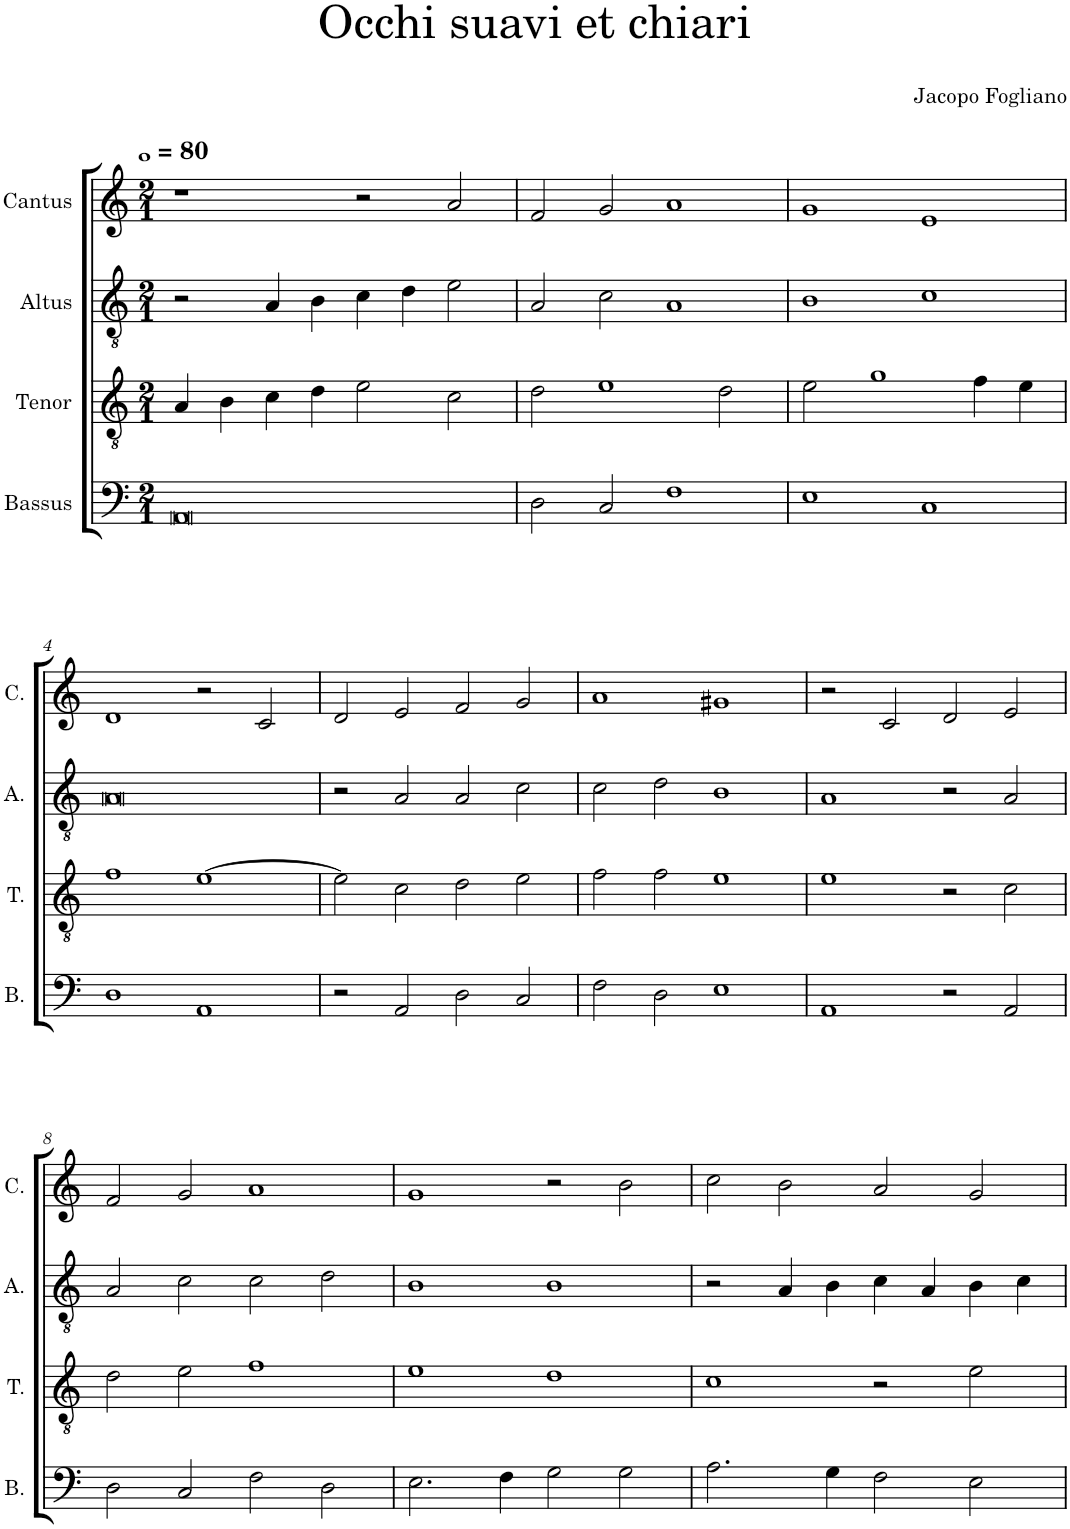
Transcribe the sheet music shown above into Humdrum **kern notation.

**kern	**kern	**kern	**kern
*part4	*part3	*part2	*part1
*staff4	*staff3	*staff2	*staff1
*I"Bassus	*I"Tenor	*I"Altus	*I"Cantus
*I'B.	*I'T.	*I'A.	*I'C.
*clefF4	*clefGv2	*clefGv2	*clefG2
*k[]	*k[]	*k[]	*k[]
*M2/1	*M2/1	*M2/1	*M2/1
*MM320	*MM320	*MM320	*MM320
=1	=1	=1	=1
0AA	4A/	2r	1r
.	4B\	.	.
.	4c\	4A/	.
.	4d\	4B\	.
.	2e\	4c\	2r
.	.	4d\	.
.	2c\	2e\	2a/
=2	=2	=2	=2
2D\	2d\	2A/	2f/
2C/	1e	2c\	2g/
1F	.	1A	1a
.	2d\	.	.
=3	=3	=3	=3
1E	2e\	1B	1g
.	1g	.	.
1C	.	1c	1e
.	4f\	.	.
.	4e\	.	.
!!LO:LB:g=z
=4	=4	=4	=4
1D	1f	0A	1d
1AA	[1e	.	2r
.	.	.	2c/
=5	=5	=5	=5
2r	2e\]	2r	2d/
2AA/	2c\	2A/	2e/
2D\	2d\	2A/	2f/
2C/	2e\	2c\	2g/
=6	=6	=6	=6
2F\	2f\	2c\	1a
2D\	2f\	2d\	.
1E	1e	1B	1g#X
=7	=7	=7	=7
1AA	1e	1A	2r
.	.	.	2c/
2r	2r	2r	2d/
2AA/	2c\	2A/	2e/
!!LO:LB:g=z
=8	=8	=8	=8
2D\	2d\	2A/	2f/
2C/	2e\	2c\	2g/
2F\	1f	2c\	1a
2D\	.	2d\	.
=9	=9	=9	=9
2.E\	1e	1B	1g
4F\	.	.	.
2G\	1d	1B	2r
2G\	.	.	2b\
=10	=10	=10	=10
2.A\	1c	2r	2cc\
.	.	4A/	2b\
4G\	.	4B\	.
2F\	2r	4c\	2a/
.	.	4A/	.
2E\	2e\	4B\	2g/
.	.	4c\	.
=	=	=	=
*-	*-	*-	*-
